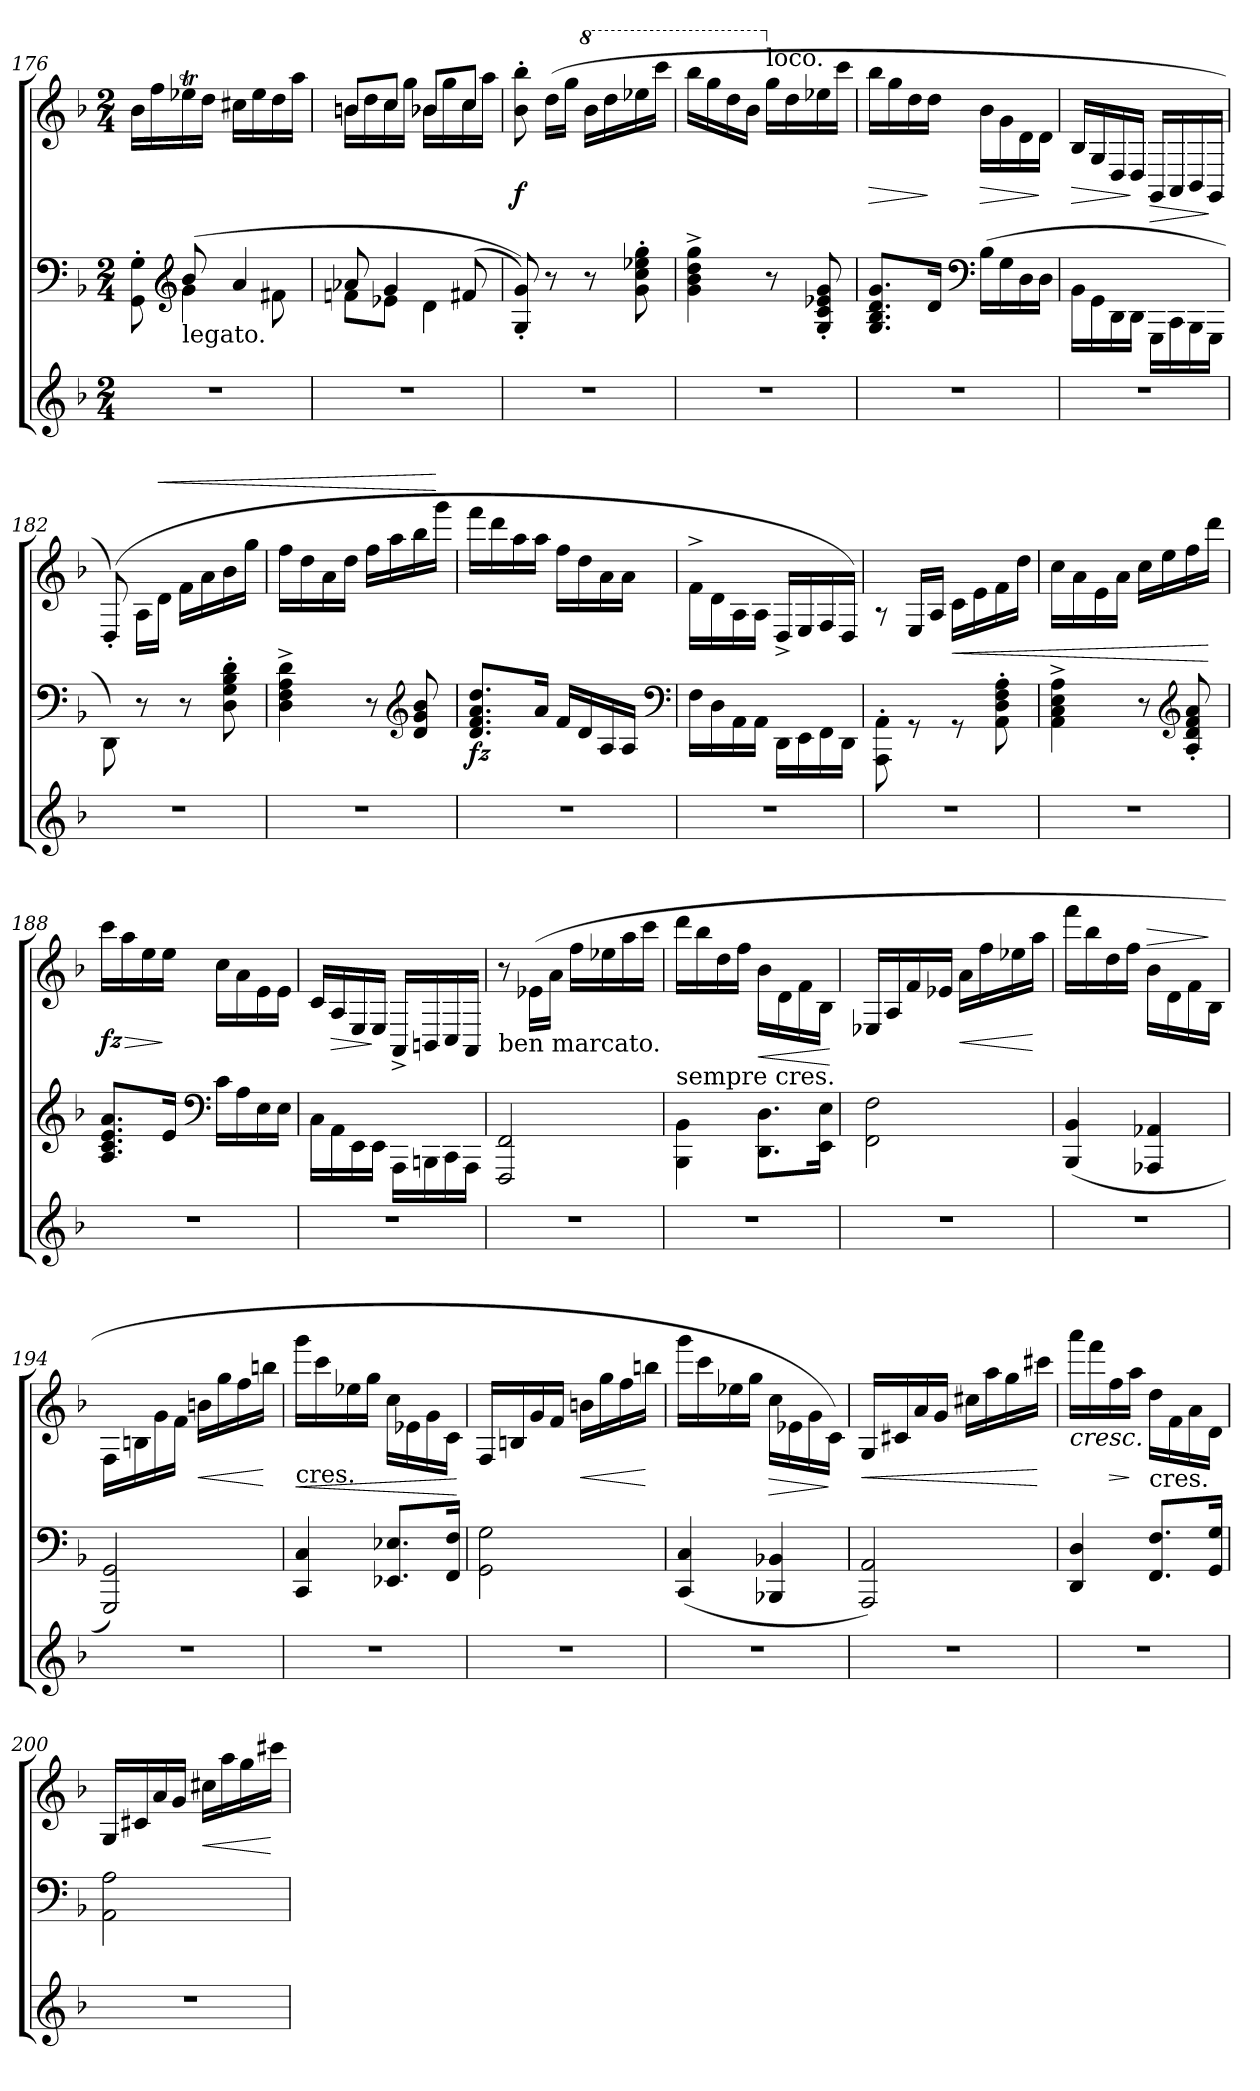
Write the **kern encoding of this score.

**kern	**kern	**kern	**dynam
*part2	*part1	*part1	*part1
*staff3	*staff2	*staff1	*staff1/2
*clefG2	*clefF4	*clefG2	*
*k[b-]	*k[b-]	*k[b-]	*
*F:	*F:	*F:	*
*M2/4	*M2/4	*M2/4	*
=176	=176	=176	=176
*	*^	*	*
2r	8reyy	8GG'>\ 8G'>\	16b-LL	.
.	.	.	16ff	.
*	*clefG2	*	*	*
!	!LO:TX:b:t=legato.	!	!	!
.	(8b-	4g	16ee-XT	.
.	.	.	16ddJJ	.
.	4a	.	16cc#XLL	.
.	.	.	16ee-	.
.	.	8f#X	16dd	.
.	.	.	16aaJJ	.
=177	=177	=177	=177	=177
*	*	*	*^	*
2r	8a-X	8fnL	16bn\LL	8bn/L	.
.	.	.	16dd\	.	.
.	4g	8e-XJ	16cc	8cc/J	.
.	.	.	16ggJJ	.	.
.	.	4d	16b-X\LL	8b-X/L	.
.	.	.	16gg\	.	.
.	(<8f#X	.	16cc	8cc/J	.
.	.	.	16aaJJ	.	.
*	*v	*v	*	*	*
*	*	*v	*v	*
=178	=178	=178	=178
2r	8G'< 8g'<))	8b-'> 8bb-'>	f
.	8r	(>16ddLL	.
.	.	16ggJJ	.
*	*	*8va	*
.	8r	16bb-LL	.
.	.	16ddd	.
.	8g'> 8cc'> 8ee-X'> 8gg'>	16eee-X	.
.	.	16ccccJJ	.
=179	=179	=179	=179
2r	4g^> 4b-^> 4dd^> 4gg^>	16bbb-LL	.
.	.	16ggg	.
.	.	16ddd	.
.	.	16bb-JJ	.
*	*	*X8va	*
!	!	!LO:TX:a:t=loco.	!
.	8r	16ggLL	.
.	.	16dd	.
.	8G'< 8c'< 8e-X'< 8g'<	16ee-X	.
.	.	16cccJJ	.
=180	=180	=180	=180
2r	8.G 8.B- 8.d 8.gL	16bb-LL	>
.	.	16gg	.
.	.	16dd	.
.	16dJk	16ddJJ	]
*	*clefF4	*	*
.	(<16B-LL	16b-\LL	>
.	16G	16g\	.
.	16D	16d\	.
.	16DJJ	16d\JJ	]
=181	=181	=181	=181
2r	16BB-\LL	16B-/LL	>
.	16GG\	16G/	.
.	16DD\	16D/	.
.	16DD\JJ	16D/JJ	]
.	16GGG\LL	16GG/LL	>
.	16CC\	16AA/	.
.	16BBB-\	16BB-/	.
.	16GGG\JJ	16GG/JJ	]
=182	=182	=182	=182
2r	8DD\)	(>8D'>/)	.
.	8r	16A\LL	.
!	!	!	!LO:HP:a
.	.	16d\JJ	<
.	8r	16fLL	.
.	.	16a	.
.	8D'> 8G'> 8B-'> 8d'>	16b-	.
.	.	16ggJJ	.
=183	=183	=183	=183
2r	4D^< 4F^< 4A^< 4d^<	16ffLL	.
.	.	16dd	.
.	.	16a	.
.	.	16ddJJ	.
.	8r	16ffLL	.
.	.	16aa	.
*	*clefG2	*	*
.	8d/ 8g/ 8b-/	16bb-	.
.	.	16gggJJ	[
=184	=184	=184	=184
!	!	!	!LO:DY:b=2
2r	8.d 8.f 8.a 8.ddL	16fffLL	fz
.	.	16ddd	.
.	.	16aa	.
.	16aJk	16aaJJ	.
.	16fLL	16ffLL	.
.	16d	16dd	.
.	16A	16a	.
.	16AJJ	16aJJ	.
*	*clefF4	*	*
=185	=185	=185	=185
2r	16F\LL	16f^<\LL	.
.	16D\	16d\	.
.	16AA\	16A\	.
.	16AA\JJ	16A\JJ	.
.	16DD\LL	16D^>/LL	.
.	16EE\	16E/	.
.	16FF\	16F/	.
.	16DD\JJ	16D/JJ)	.
=186	=186	=186	=186
2r	8AAA'>\ 8AA'>\	8rA	.
.	8rGG	16E/LL	.
.	.	16A/JJ	.
.	8rGG	16c\LL	<
.	.	16e\	.
.	8AA'> 8D'> 8F'> 8A'>	16f\	.
.	.	16dd\JJ	.
=187	=187	=187	=187
2r	4AA^< 4C^< 4E^< 4A^<	16cc\LL	.
.	.	16a\	.
.	.	16e\	.
.	.	16a\JJ	.
.	8r	16ccLL	.
.	.	16ee	.
*	*clefG2	*	*
.	8A'< 8d'< 8f'< 8a'<	16ff	.
.	.	16dddJJ	[
=188	=188	=188	=188
2r	8.A 8.c 8.e 8.aL	16cccLL	> fz
.	.	16aa	.
.	.	16ee	.
.	16eJk	16eeJJ	]
*	*clefF4	*	*
.	16cLL	16cc\LL	.
.	16A	16a\	.
.	16E	16e\	.
.	16EJJ	16e\JJ	.
=189	=189	=189	=189
2r	16C\LL	16c\LL	.
.	16AA\	16A/	>
.	16EE\	16E/	.
.	16EE\JJ	16E/JJ	]
.	16AAA\LL	16AA^>/LL	.
.	16BBBn\	16BBn/	.
.	16CC\	16C/	.
.	16AAA\JJ	16AA/JJ	.
=190	=190	=190	=190
!	!	!LO:TX:b:t=ben marcato.	!
2r	2FFF 2FF	8r	.
.	.	(16e-X\LL	.
.	.	16a\JJ	.
.	.	16ffLL	.
.	.	16ee-X	.
.	.	16aa	.
.	.	16cccJJ	.
=191	=191	=191	=191
!	!	!LO:TX:b:t=sempre cres.	!
2r	4BBB-\ 4BB-\	16dddLL	.
.	.	16bb-	.
.	.	16dd	.
.	.	16ffJJ	.
!	!	!	!LO:HP:b
.	8.DD\ 8.D\L	16b-\LL	<
.	.	16d\	.
.	.	16f\	.
.	16EE\ 16E\Jk	16B-\JJ	.
.	.	.	[
=192	=192	=192	=192
2r	2FF\ 2F\	16E-X/LL	.
.	.	16A/	.
.	.	16f\	.
.	.	16e-X\JJ	.
.	.	16aLL	<
.	.	16ff	.
.	.	16ee-X	.
.	.	16aaJJ	[
=193	=193	=193	=193
2r	(4BBB- 4BB-	16fffLL	.
.	.	16bb-	.
.	.	16dd	.
.	.	16ffJJ	.
!	!	!	!LO:HP:a
.	4AAA-X 4AA-X	16b-\LL	>
.	.	16d\	.
.	.	16f\	.
.	.	16B-\JJ	]
=194	=194	=194	=194
2r	2GGG 2GG)	16F/LL	.
.	.	16Bn\	.
.	.	16g\	.
.	.	16f\JJ	.
.	.	16bnLL	<
.	.	16gg	.
.	.	16ff	.
.	.	16bbnJJ	[
=195	=195	=195	=195
!	!	!LO:TX:c:t=cres.	!
!	!	!	!LO:HP:n=1:b
2r	4CC 4C	16gggLL	> <
.	.	16ccc	.
.	.	16ee-X	.
.	.	16ggJJ	]
.	8.EE-X 8.E-XL	16cc\LL	.
.	.	16e-X\	.
.	.	16g\	.
.	16FF 16FJk	16c\JJ	.
.	.	.	[
=196	=196	=196	=196
2r	2GG\ 2G\	16F/LL	.
.	.	16Bn/	.
.	.	16g\	.
.	.	16f\JJ	.
.	.	16bnLL	<
.	.	16gg	.
.	.	16ff	.
.	.	16bbnJJ	[
=197	=197	=197	=197
2r	(4CC 4C	16gggLL	.
.	.	16ccc	.
.	.	16ee-X	.
.	.	16ggJJ	.
.	4BBB-X 4BB-X	16cc\LL	>
.	.	16e-X\	.
.	.	16g\	.
.	.	16c\JJ)	]
=198	=198	=198	=198
2r	2AAA 2AA)	16GLL	<
.	.	16c#X	.
.	.	16a	.
.	.	16gJJ	.
.	.	16cc#XLL	.
.	.	16aa	.
.	.	16gg	.
.	.	16ccc#XJJ	[
=199	=199	=199	=199
!	!	!	!LO:HP:b
2r	4DD 4D	16aaaLL	<
.	.	16fff	.
.	.	16ff	>
.	.	16aaJJ	]
!	!	!LO:TX:c:t=cres.	!
.	8.FF 8.FL	16dd\LL	.
.	.	16f\	.
.	.	16a\	.
.	16GG 16GJk	16d\JJ	.
.	.	.	[
=200	=200	=200	=200
2r	2AA 2A	16GLL	.
.	.	16c#X	.
.	.	16a	.
.	.	16gJJ	.
.	.	16cc#XLL	<
.	.	16aa	.
.	.	16gg	.
.	.	16ccc#XJJ	[
=	=	=	=
*-	*-	*-	*-
